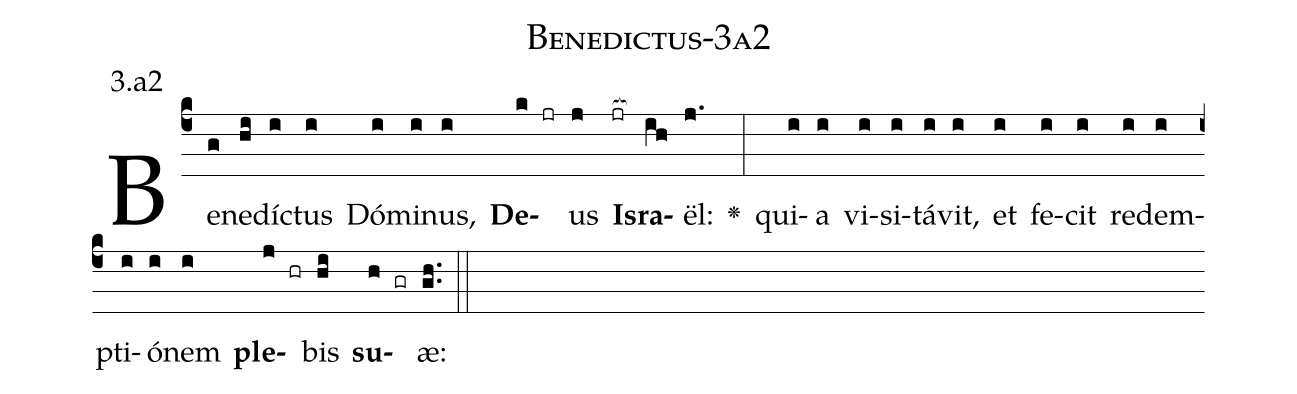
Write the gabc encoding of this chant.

name: Benedictus-3a2;
annotation: 3.a2;
%%
(c4)Be(g)ne(hi)dí(i)ctus(i) Dó(i)mi(i)nus,(i) <b>De</b>(k jr)us(j) <b>Is</b>(jr[ocb:1{])<b>ra</b>(ih[ocb:0}])ël:(j.) <v>\greheightstar</v>(:) qui(i)a(i) vi(i)si(i)tá(i)vit,(i) et(i) fe(i)cit(i) re(i)dem(i)pti(i)ó(i)nem(i) <b>ple</b>(j hr)bis(hi) <b>su</b>(h gr)æ:(gh..) (::)


%E(i) u(i) o(j) u(hi) a(h) e.(gh..) (::)
